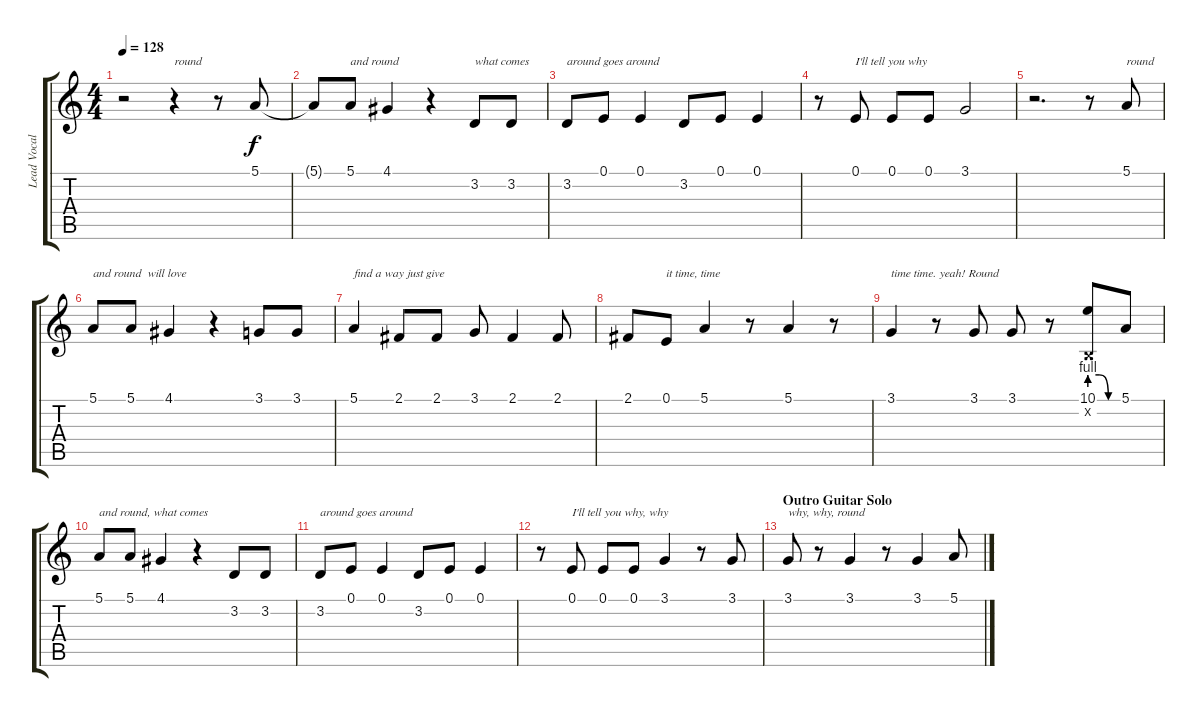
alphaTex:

\track ("Lead Vocals" "Lead Vocal") {instrument synthvoice}
\staff {score tabs}
\tuning (E4 B3 G3 D3 A2 E2) {hide}
\ts (4 4)
\tempo 128
\clef g2
\ks c
r.2{dy f} r.4{txt "round"} r.8 5.1.8 |
5.1{t}.8 5.1.8{txt "and round"} 4.1.4 r.4 3.2.8{txt "what comes"} 3.2.8 |
3.2.8{txt "around goes around"} 0.1.8 0.1.4 3.2.8 0.1.8 0.1.4 |
r.8 0.1.8{txt "I'll tell you why"} 0.1.8 0.1.8 3.1.2 |
r.2{d} r.8 5.1.8{txt "round"} |
5.1.8{txt "and round  will love"} 5.1.8 4.1.4 r.4 3.1.8 3.1.8 |
5.1.4{txt "find a way just give"} 2.1.8 2.1.8 3.1.8 2.1.4 2.1.8 |
2.1.8 0.1.8{txt "it time, time"} 5.1.4 r.8 5.1.4 r.8 |
3.1.4{txt "time time. yeah! Round"} r.8 3.1.8 3.1.8 r.8 (10.1{be (custom 0 4 20 4 40 0 60 0)} 0.2{x}).8 5.1.8 |
5.1.8{txt "and round, what comes"} 5.1.8 4.1.4 r.4 3.2.8 3.2.8 |
3.2.8{txt "around goes around"} 0.1.8 0.1.4 3.2.8 0.1.8 0.1.4 |
r.8 0.1.8{txt "I'll tell you why, why"} 0.1.8 0.1.8 3.1.4 r.8 3.1.8 |
\section ("" "Outro Guitar Solo")
3.1.8{txt "why, why, round"} r.8 3.1.4 r.8 3.1.4 5.1.8
